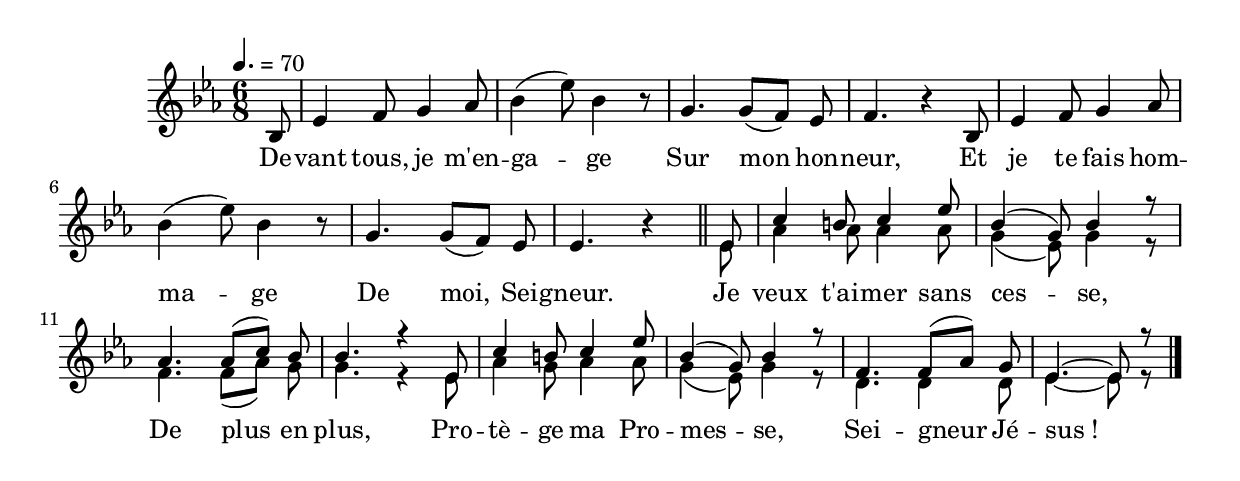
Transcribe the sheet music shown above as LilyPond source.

\version "2.16"
%\language "français"
\include "italiano.ly" 

\header {
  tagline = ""
  composer = ""
}

MetriqueArmure = {
  \tempo 4.=70
  \time 6/8
  \key mib \major
}

italique = { \override Score . LyricText #'font-shape = #'italic }

roman = { \override Score . LyricText #'font-shape = #'roman }

MusiqueCouplet = \relative do' {
	\partial 8 sib8 \noBreak
        mib4 fa8 sol4 lab8
        sib4( mib8) sib4 r8
        sol4. sol8[( fa]) mib
        fa4. r4 sib,8
        mib4 fa8 sol4 lab8
        sib4( mib8) sib4 r8
        sol4. sol8[( fa]) mib8
        mib4. r4
        \bar "||"
}

ThemeRefrain = \relative do' {
        mib8 \noBreak
        do'4 si8 do4 mib8
        sib4( sol8) sib4 r8
        lab4. lab8[( do]) sib8
        sib4. r4 mib,8
        do'4 si8 do4 mib8
        sib4( sol8) sib4 r8
        fa4. fa8[( lab]) sol
        mib4.~ mib8 r8
        \bar "|."
}

AccompagnementRefrain = \relative do'{
  mib8 \noBreak
  lab4 lab8 lab4 lab8
  sol4( mib8) sol4 r8
  fa4. fa8[( lab]) sol
  sol4. r4 mib8
  lab4 sol8 lab4 lab8
  sol4( mib8) sol4 r8
  re4. re4 re8
  mib4.~ mib8 r8
}

Paroles = \lyricmode {
	De -- vant tous, je m'en -- ga -- ge
        Sur mon hon -- neur,
        Et je te fais hom -- ma -- ge
        De moi, Sei -- gneur.

        Je veux t'ai -- mer sans ces -- se,
        De plus en plus,
        Pro -- tè -- ge ma Pro -- mes -- se,
        Sei -- gneur Jé -- sus_!
}

\score{
    \new Staff <<
      \set Staff.midiInstrument = "flute"
      \autoBeamOff
      \new Voice = "theme" {
        \override Score.PaperColumn #'keep-inside-line = ##t
        \MetriqueArmure
        \MusiqueCouplet
        <<
          {\voiceOne
            \ThemeRefrain
          }
          \new Voice {\voiceTwo
            \AccompagnementRefrain
          }
        >>
      }
      \new Lyrics \lyricsto theme {
        \Paroles
      }
    >>
\layout{}
\midi{}
}
